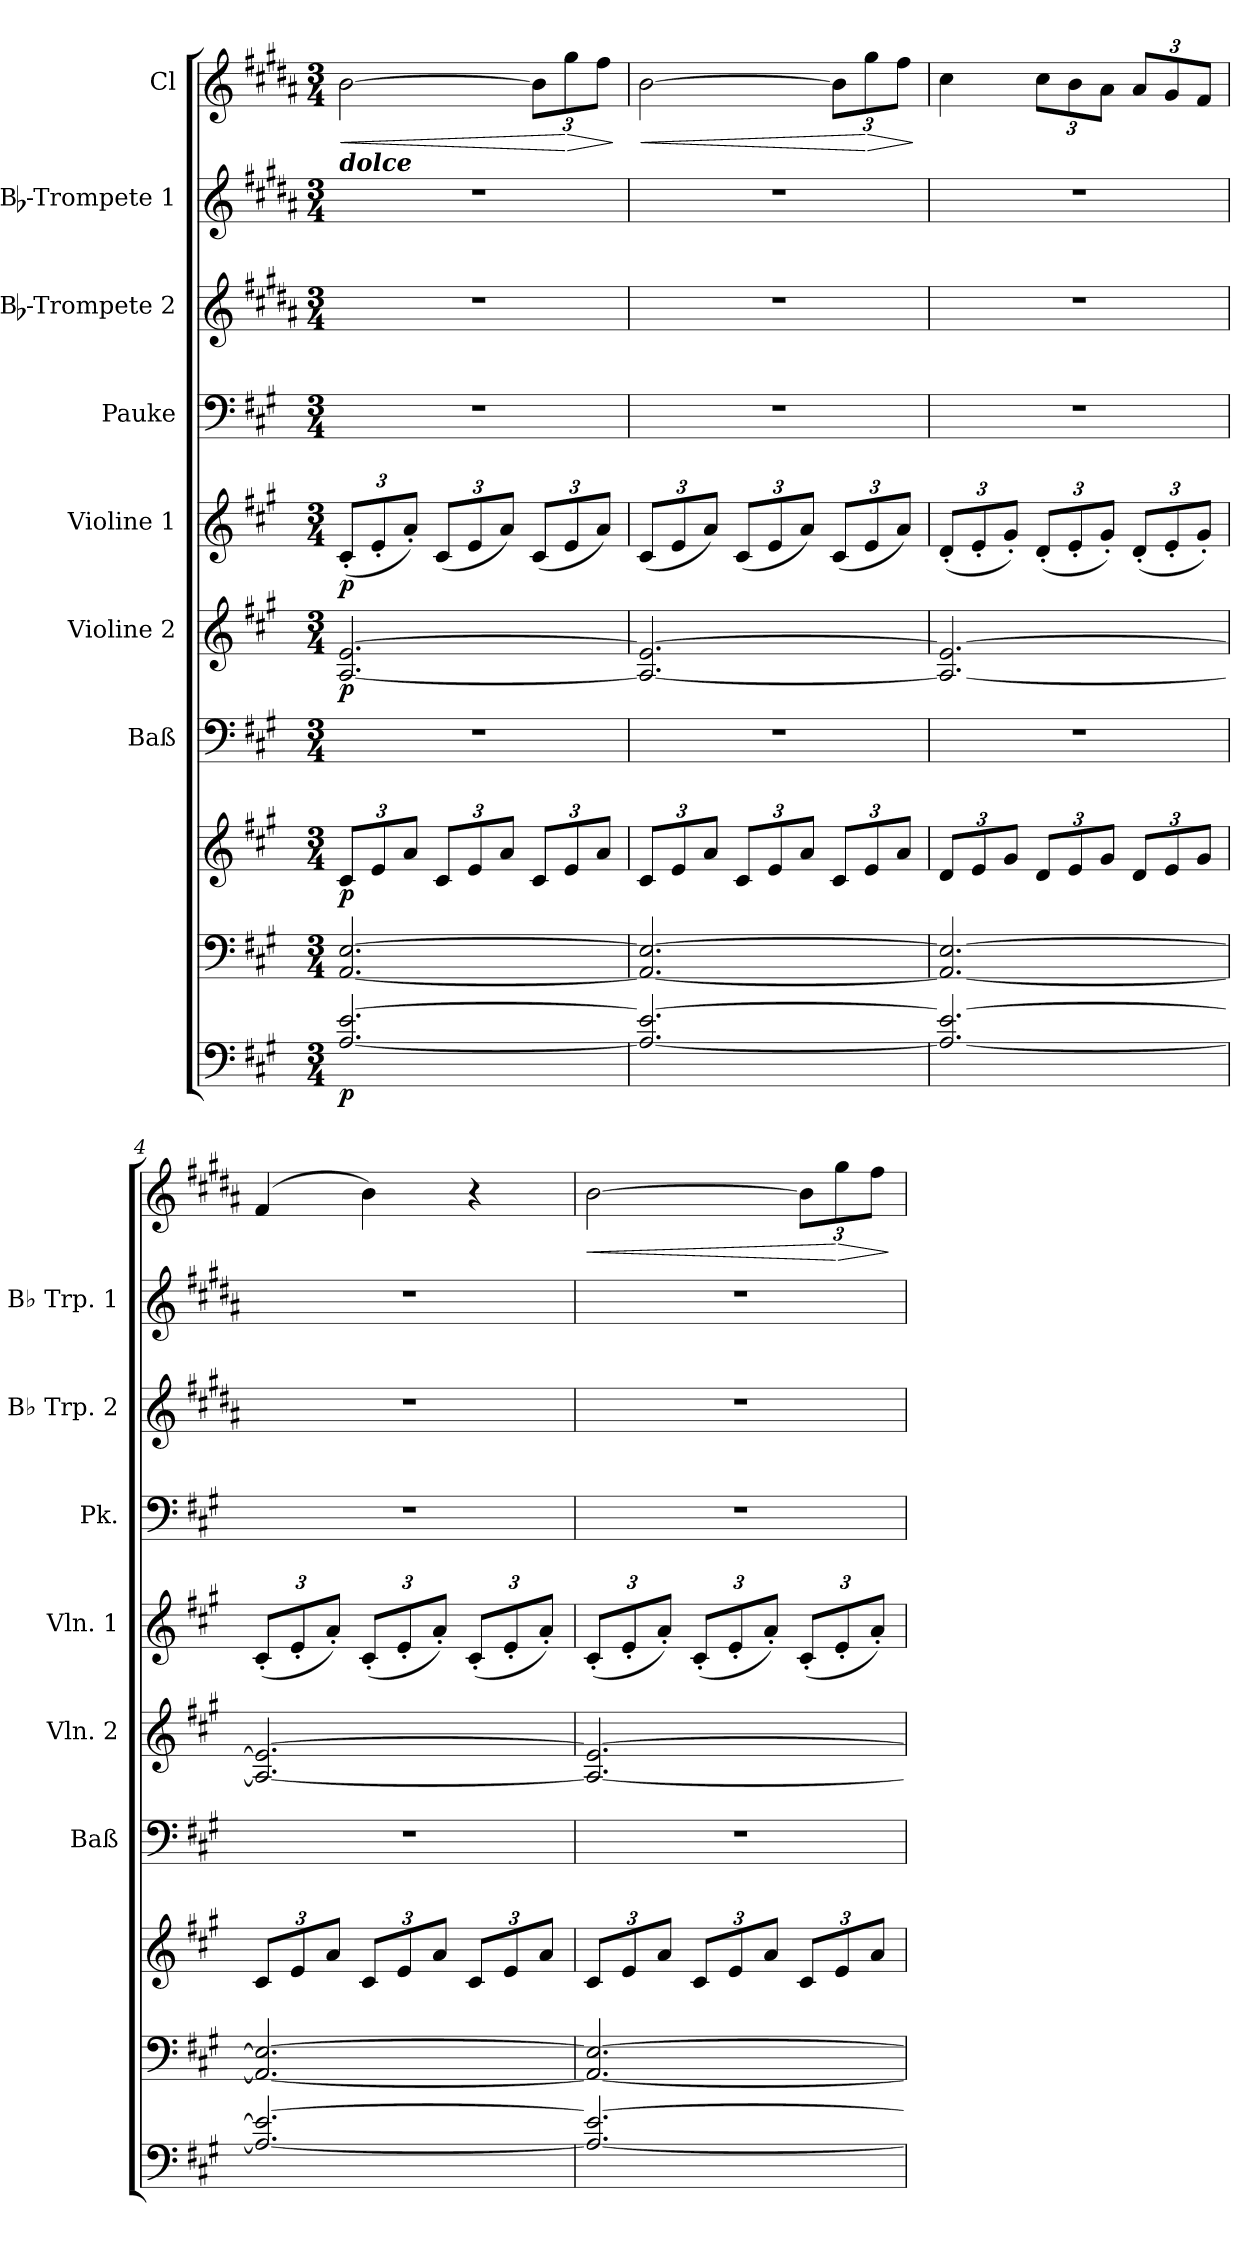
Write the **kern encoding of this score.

**kern	**dynam	**kern	**kern	**dynam	**kern	**kern	**dynam	**kern	**dynam	**kern	**kern	**kern	**kern	**dynam
*part9	*part9	*part8	*part8	*part8	*part7	*part6	*part6	*part5	*part5	*part4	*part3	*part2	*part1	*part1
*staff10	*staff10	*staff9	*staff8	*staff8/9	*staff7	*staff6	*staff6	*staff5	*staff5	*staff4	*staff3	*staff2	*staff1	*staff1
*	*	*	*	*	*I"Baß	*I"Violine 2	*	*I"Violine 1	*	*I"Pauke	*I"Bb-Trompete 2	*I"Bb-Trompete 1	*I"Cl	*
*	*	*	*	*	*I'Baß	*I'Vln. 2	*	*I'Vln. 1	*	*I'Pk.	*I'Bb Trp. 2	*I'Bb Trp. 1	*	*
*clefF4	*	*clefF4	*clefG2	*	*clefF4	*clefG2	*	*clefG2	*	*clefF4	*clefG2	*clefG2	*clefG2	*
*ITrd7c12	*	*	*	*	*	*	*	*	*	*	*ITrd1c2	*ITrd1c2	*ITrd1c2	*
*k[f#c#g#]	*	*k[f#c#g#]	*k[f#c#g#]	*	*k[f#c#g#]	*k[f#c#g#]	*	*k[f#c#g#]	*	*k[f#c#g#]	*k[f#c#g#]	*k[f#c#g#]	*k[f#c#g#]	*
*A:	*	*A:	*A:	*	*A:	*A:	*	*A:	*	*A:	*A:	*A:	*A:	*
*M3/4	*	*M3/4	*M3/4	*	*M3/4	*M3/4	*	*M3/4	*	*M3/4	*M3/4	*M3/4	*M3/4	*
=1	=1	=1	=1	=1	=1	=1	=1	=1	=1	=1	=1	=1	=1	=1
!	!	!	!	!	!	!	!	!	!	!	!	!	!LO:TX:b:Bi:t=dolce	!
!	!LO:DY:b	!	!	!LO:DY:b	!	!	!LO:DY:b	!	!LO:DY:b	!	!	!	!	!LO:HP:b
[2.AA/ [2.E/	p	[2.AA/ [2.E/	12c#/L	p	2.r	[2.A/ [2.e/	p	(<12c#'</L	p	2.r	2.r	2.r	[2a\	<
.	.	.	12e/	.	.	.	.	12e'</	.	.	.	.	.	.
.	.	.	12a/J	.	.	.	.	12a'</J)	.	.	.	.	.	.
.	.	.	12c#/L	.	.	.	.	(<12c#/L	.	.	.	.	.	.
.	.	.	12e/	.	.	.	.	12e/	.	.	.	.	.	.
.	.	.	12a/J	.	.	.	.	12a/J)	.	.	.	.	.	.
.	.	.	12c#/L	.	.	.	.	(<12c#/L	.	.	.	.	12a\L]	.
!	!	!	!	!	!	!	!	!	!	!	!	!	!	!LO:HP:n=1:b
.	.	.	12e/	.	.	.	.	12e/	.	.	.	.	12ff#\	[ >
.	.	.	12a/J	.	.	.	.	12a/J)	.	.	.	.	12ee\J	.
.	.	.	.	.	.	.	.	.	.	.	.	.	.	]
=2	=2	=2	=2	=2	=2	=2	=2	=2	=2	=2	=2	=2	=2	=2
!	!	!	!	!	!	!	!	!	!	!	!	!	!	!LO:HP:b
2.AA/_ 2.E/_	.	2.AA/_ 2.E/_	12c#/L	.	2.r	2.A/_ 2.e/_	.	(<12c#/L	.	2.r	2.r	2.r	[2a\	<
.	.	.	12e/	.	.	.	.	12e/	.	.	.	.	.	.
.	.	.	12a/J	.	.	.	.	12a/J)	.	.	.	.	.	.
.	.	.	12c#/L	.	.	.	.	(<12c#/L	.	.	.	.	.	.
.	.	.	12e/	.	.	.	.	12e/	.	.	.	.	.	.
.	.	.	12a/J	.	.	.	.	12a/J)	.	.	.	.	.	.
.	.	.	12c#/L	.	.	.	.	(<12c#/L	.	.	.	.	12a\L]	.
!	!	!	!	!	!	!	!	!	!	!	!	!	!	!LO:HP:n=1:b
.	.	.	12e/	.	.	.	.	12e/	.	.	.	.	12ff#\	[ >
.	.	.	12a/J	.	.	.	.	12a/J)	.	.	.	.	12ee\J	.
.	.	.	.	.	.	.	.	.	.	.	.	.	.	]
=3	=3	=3	=3	=3	=3	=3	=3	=3	=3	=3	=3	=3	=3	=3
2.AA/_ 2.E/_	.	2.AA/_ 2.E/_	12d/L	.	2.r	2.A/_ 2.e/_	.	(<12d'</L	.	2.r	2.r	2.r	4b\	.
.	.	.	12e/	.	.	.	.	12e'</	.	.	.	.	.	.
.	.	.	12g#/J	.	.	.	.	12g#'</J)	.	.	.	.	.	.
.	.	.	12d/L	.	.	.	.	(<12d'</L	.	.	.	.	12b\L	.
.	.	.	12e/	.	.	.	.	12e'</	.	.	.	.	12a\	.
.	.	.	12g#/J	.	.	.	.	12g#'</J)	.	.	.	.	12g#\J	.
.	.	.	12d/L	.	.	.	.	(<12d'</L	.	.	.	.	12g#/L	.
.	.	.	12e/	.	.	.	.	12e'</	.	.	.	.	12f#/	.
.	.	.	12g#/J	.	.	.	.	12g#'</J)	.	.	.	.	12e/J	.
=4	=4	=4	=4	=4	=4	=4	=4	=4	=4	=4	=4	=4	=4	=4
2.AA/_ 2.E/_	.	2.AA/_ 2.E/_	12c#/L	.	2.r	2.A/_ 2.e/_	.	(<12c#'</L	.	2.r	2.r	2.r	(<4e/	.
.	.	.	12e/	.	.	.	.	12e'</	.	.	.	.	.	.
.	.	.	12a/J	.	.	.	.	12a'</J)	.	.	.	.	.	.
.	.	.	12c#/L	.	.	.	.	(<12c#'</L	.	.	.	.	4a\)	.
.	.	.	12e/	.	.	.	.	12e'</	.	.	.	.	.	.
.	.	.	12a/J	.	.	.	.	12a'</J)	.	.	.	.	.	.
.	.	.	12c#/L	.	.	.	.	(<12c#'</L	.	.	.	.	4r	.
.	.	.	12e/	.	.	.	.	12e'</	.	.	.	.	.	.
.	.	.	12a/J	.	.	.	.	12a'</J)	.	.	.	.	.	.
!!LO:PB:g=z
=5	=5	=5	=5	=5	=5	=5	=5	=5	=5	=5	=5	=5	=5	=5
!	!	!	!	!	!	!	!	!	!	!	!	!	!	!LO:HP:b
2.AA/_ 2.E/_	.	2.AA/_ 2.E/_	12c#/L	.	2.r	2.A/_ 2.e/_	.	(<12c#'</L	.	2.r	2.r	2.r	[2a\	<
.	.	.	12e/	.	.	.	.	12e'</	.	.	.	.	.	.
.	.	.	12a/J	.	.	.	.	12a'</J)	.	.	.	.	.	.
.	.	.	12c#/L	.	.	.	.	(<12c#'</L	.	.	.	.	.	.
.	.	.	12e/	.	.	.	.	12e'</	.	.	.	.	.	.
.	.	.	12a/J	.	.	.	.	12a'</J)	.	.	.	.	.	.
.	.	.	12c#/L	.	.	.	.	(<12c#'</L	.	.	.	.	12a\L]	.
!	!	!	!	!	!	!	!	!	!	!	!	!	!	!LO:HP:n=1:b
.	.	.	12e/	.	.	.	.	12e'</	.	.	.	.	12ff#\	[ >
.	.	.	12a/J	.	.	.	.	12a'</J)	.	.	.	.	12ee\J	.
.	.	.	.	.	.	.	.	.	.	.	.	.	.	]
=	=	=	=	=	=	=	=	=	=	=	=	=	=	=
*-	*-	*-	*-	*-	*-	*-	*-	*-	*-	*-	*-	*-	*-	*-
